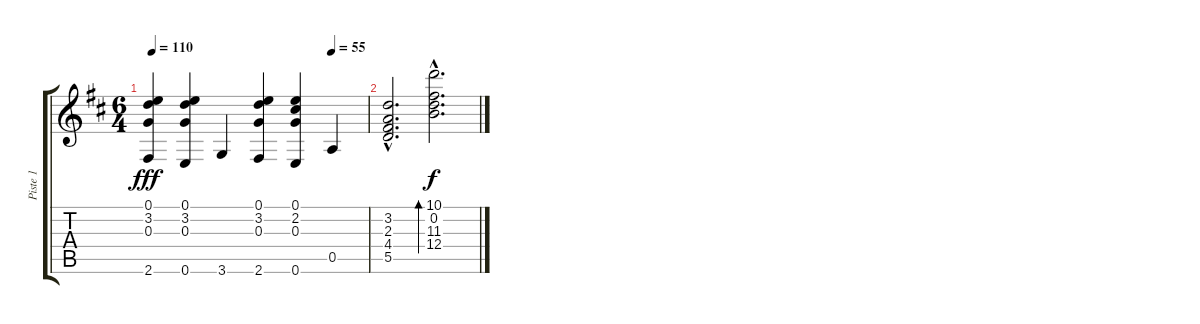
\track ("Piste 1" "Piste 1") {instrument acousticguitarnylon}
\staff {score tabs}
\tuning (E4 B3 G3 D3 A2 E2) {hide}
\ts (6 4)
\tempo 110
\tempo (55 0.8333333333333334)
\clef g2
\ks d
(0.1 3.2 0.3 2.6).4{dy fff} (0.1 3.2 0.3 0.6).4 3.6.4 (0.1 3.2 0.3 2.6).4 (0.1 2.2 0.3 0.6).4 0.5.4 |
(3.2{hac} 2.3{hac} 4.4{hac} 5.5{hac}).2{d} (10.1{hac} 0.2{hac} 11.3{hac} 12.4{hac}).2{d bd 240 dy f}
